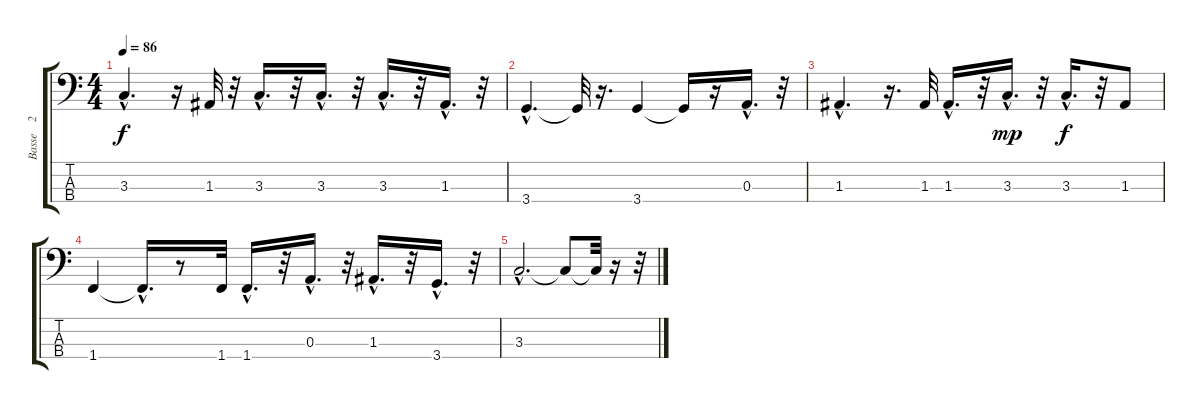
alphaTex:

\track ("Basse    2" "Basse    2") {instrument fretlessbass}
\staff {score tabs}
\tuning (G2 D2 A1 E1) {hide}
\ts (4 4)
\tempo 86
\clef f4
\ks c
3.3{hac}.4{d dy f} r.16 1.3.32 r.32 3.3{hac}.16{d} r.32 3.3{hac}.16{d} r.32 3.3{hac}.16{d} r.32 1.3{hac}.16{d} r.32 |
3.4{hac}.4{d} 3.4{t}.32 r.16{d} 3.4.4 3.4{t}.16 r.16 0.3{hac}.16{d} r.32 |
1.3{hac}.4{d} r.16{d} 1.3.32 1.3{hac}.16{d} r.32 3.3{hac}.16{d dy mp} r.32 3.3{hac}.16{d dy f} r.32 1.3.8 |
1.4.4 1.4{hac t}.16{d} r.8 1.4.32 1.4{hac}.16{d} r.32 0.3{hac}.16{d} r.32 1.3{hac}.16{d} r.32 3.4{hac}.16{d} r.32 |
3.3{hac}.2{d} 3.3{t}.8 3.3{t}.32 r.16 r.32
